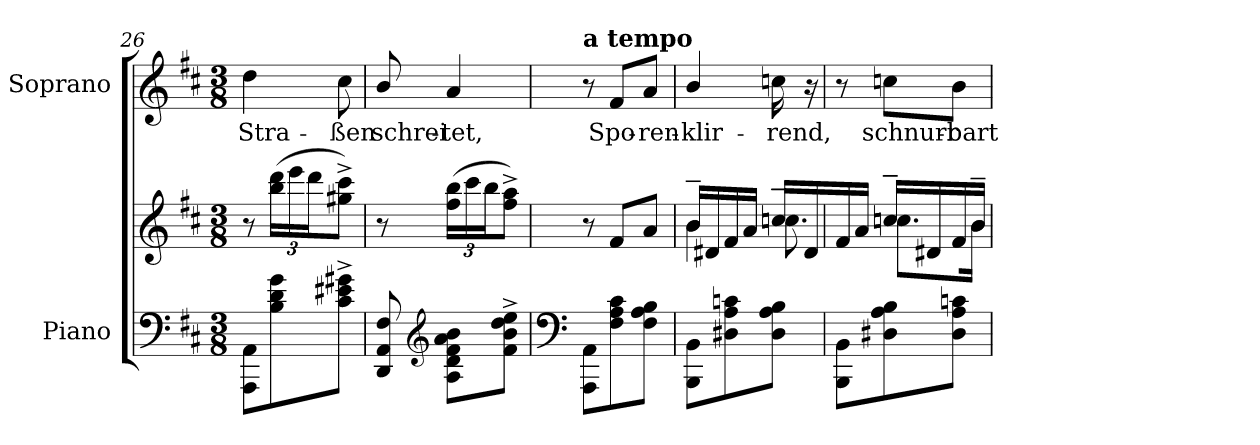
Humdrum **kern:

**kern	**kern	**kern	**text
*part2	*part2	*part1	*part1
*staff3	*staff2	*staff1	*staff1
*I"Piano	*	*I"Soprano	*
*I'Pno	*	*I'S.	*
*clefF4	*clefG2	*clefG2	*
*k[f#c#]	*k[f#c#]	*k[f#c#]	*
*D:	*D:	*D:	*
*M3/8	*M3/8	*M3/8	*
=26	=26	=26	=26
!	!	!	!LO:LY:b
8AA\ 8AAA\L	8r	4dd\	Stra-
8g\ 8d\ 8B\	(24ddd\ 24bb\LL	.	.
.	24eee\	.	.
.	24ddd\J	.	.
!	!	!	!LO:LY:b
8g#X\^> 8e#X\^> 8c#\^>J	8ccc#\^> 8gg#X\^>J)	8cc#\	-ßen
!!LO:LB:g=z
=27	=27	=27	=27
!	!	!	!LO:LY:b
8F#/ 8AA/ 8DD/	8r	8b/	schrei-
*clefG2	*	*	*
!	!	!	!LO:LY:b
8b\ 8a\ 8f#\ 8d\ 8A\L	(24bb\ 24ff#\LL	4a/	-tet,
.	24ccc#\	.	.
.	24bb\J	.	.
8ee\^> 8dd\^> 8b\^> 8f#\^>J	8aa\^> 8ff#\^>J)	.	.
=28	=28	=28	=28
*clefF4	*	*	*
!	!	!LO:TX:a:B:t=a tempo	!
8AA\ 8AAA\L	8r	8r	.
!	!	!	!LO:LY:b
8c#\ 8A\ 8F#\	8f#/L	8f#/L	Spo-
!	!	!	!LO:LY:b
8B\ 8A\ 8F#\J	8a/J	8a/J	-ren-
=29	=29	=29	=29
*	*^	*	*
!	!	!	!	!LO:LY:b
8BB\ 8BBB\L	16b~>/LL	4b\	4b/	-klir-
.	16d#X/	.	.	.
8cn\ 8A\ 8D#X\	16f#/	.	.	.
.	16a/JJ	.	.	.
*	*	*Xtuplet	*	*
!	!	!	!	!LO:LY:b
8B\ 8A\ 8D#\J	16ccn~>/LL	12.ccn\	16ccn\	-rend,
.	16d#/	.	16r	.
=30	=30	=30	=30	=30
8BB\ 8BBB\L	16f#/	8ryy	8r	.
.	16a/JJ	.	.	.
!	!	!	!	!LO:LY:b
8B\ 8A\ 8D#X\	16ccn~>/LL	8.ccn\L	8ccn\L	schnurr-
.	16d#X/	.	.	.
!	!	!	!	!LO:LY:b
8cn\ 8A\ 8D#\J	16f#/	.	8b\J	-bart-
.	16b~>/JJ	16b\Jk	.	.
*	*v	*v	*	*
=	=	=	=
*-	*-	*-	*-
